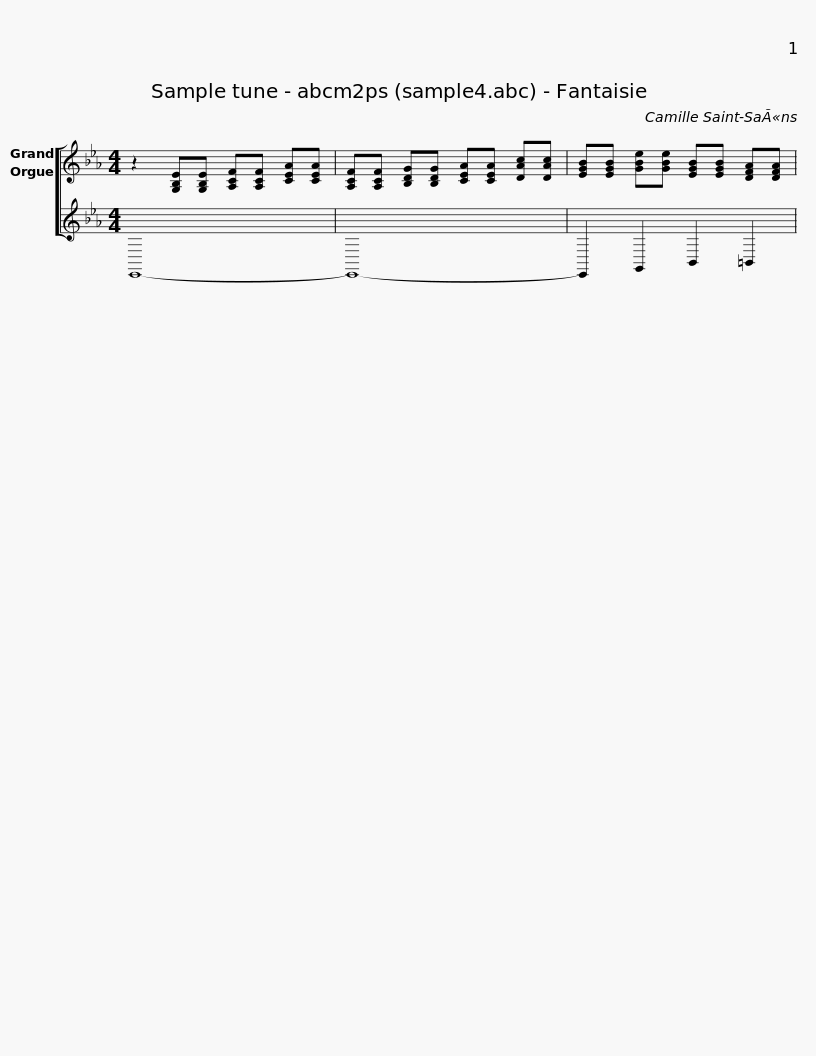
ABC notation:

X:1
%%score [ 1 2 ]
L:1/8
M:4/4
I:linebreak $
K:Eb
V:1 treble
V:2 treble
V:1
 z2 [G,B,E][G,B,E] [A,CF][A,CF] [CEA][CEA] | [A,CF][A,CF] [B,DG][B,DG] [CEA][CEA] [DAc][DAc] | [EGB][EGB] [GBe][GBe] [EGB][EGB] [DFA][DFA] | %3
V:2
 E,,8- | E,,8- | E,,2 G,,2 B,,2 =B,,2 | %3
